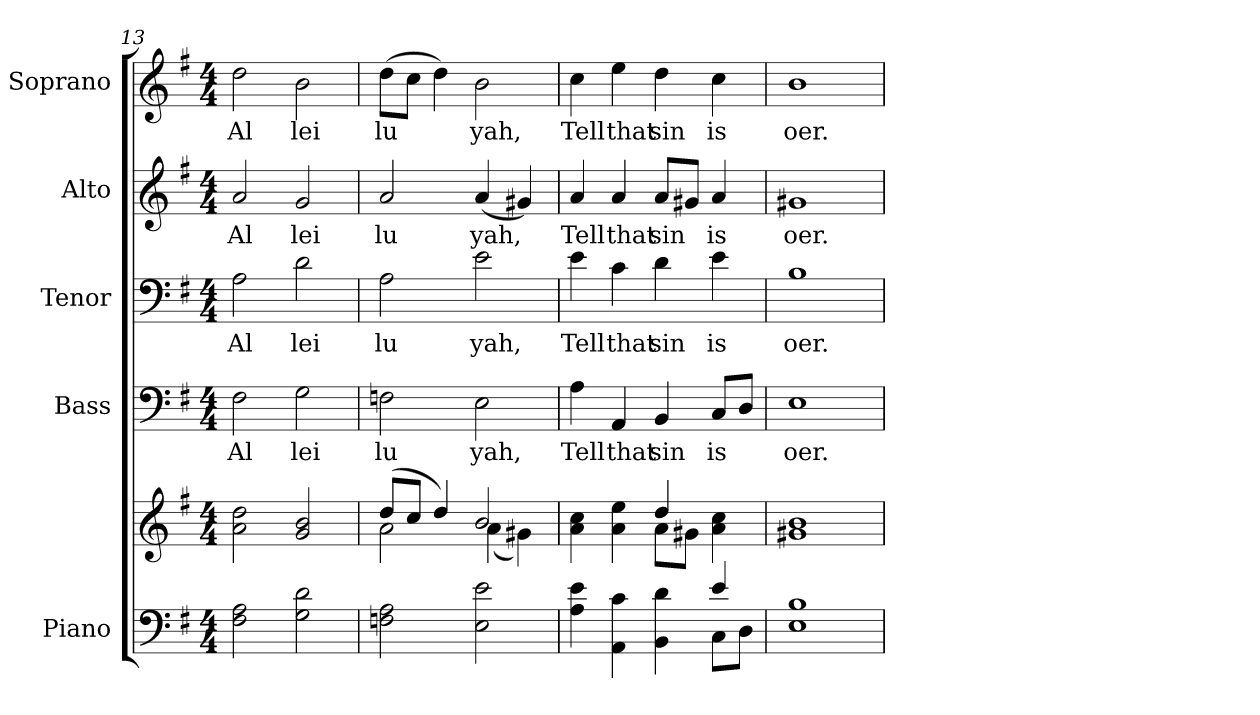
**kern	**kern	**kern	**text	**kern	**text	**kern	**text	**kern	**text
*part5	*part5	*part4	*part4	*part3	*part3	*part2	*part2	*part1	*part1
*staff6	*staff5	*staff4	*staff4	*staff3	*staff3	*staff2	*staff2	*staff1	*staff1
*I"Piano	*	*I"Bass	*	*I"Tenor	*	*I"Alto	*	*I"Soprano	*
*I'Pno.	*	*I'B.	*	*I'T.	*	*I'A.	*	*I'S.	*
!!LO:PB:g=z
*clefF4	*clefG2	*clefF4	*	*clefF4	*	*clefG2	*	*clefG2	*
*k[f#]	*k[f#]	*k[f#]	*	*k[f#]	*	*k[f#]	*	*k[f#]	*
*G:	*G:	*G:	*	*G:	*	*G:	*	*G:	*
*M4/4	*M4/4	*M4/4	*	*M4/4	*	*M4/4	*	*M4/4	*
=13	=13	=13	=13	=13	=13	=13	=13	=13	=13
*	*^	*	*	*	*	*	*	*	*
!	!	!	!	!LO:LY:b:color=#000000	!	!	!	!	!	!
!	!	!	!	!	!	!LO:LY:b:color=#000000	!	!	!	!
!	!	!	!	!	!	!	!	!LO:LY:b:color=#000000	!	!
!	!	!	!	!	!	!	!	!	!	!LO:LY:b:color=#000000
2F#i\ 2Ai	2ai\ 2ddi	2ryy	2F#i\	Al	2Ai\	Al	2ai/	Al	2ddi\	Al
!	!	!	!	!LO:LY:b:color=#000000	!	!	!	!	!	!
!	!	!	!	!	!	!LO:LY:b:color=#000000	!	!	!	!
!	!	!	!	!	!	!	!	!LO:LY:b:color=#000000	!	!
!	!	!	!	!	!	!	!	!	!	!LO:LY:b:color=#000000
2Gi\ 2di	2gi/ 2bi	2ryy	2Gi\	lei	2di\	lei	2gi/	lei	2bi\	lei
=14	=14	=14	=14	=14	=14	=14	=14	=14	=14	=14
!	!	!	!	!LO:LY:b:color=#000000	!	!	!	!	!	!
!	!	!	!	!	!	!LO:LY:b:color=#000000	!	!	!	!
!	!	!	!	!	!	!	!	!LO:LY:b:color=#000000	!	!
!	!	!	!	!	!	!	!	!	!	!LO:LY:b:color=#000000
2Fni\ 2Ai	(8ddi/L	2ai\	2Fni\	lu	2Ai\	lu	2ai/	lu	(8ddi\L	lu
.	8cci/J	.	.	.	.	.	.	.	8cci\J	.
.	4ddi/)	.	.	.	.	.	.	.	4ddi\)	.
!	!	!	!	!LO:LY:b:color=#000000	!	!	!	!	!	!
!	!	!	!	!	!	!LO:LY:b:color=#000000	!	!	!	!
!	!	!	!	!	!	!	!	!LO:LY:b:color=#000000	!	!
!	!	!	!	!	!	!	!	!	!	!LO:LY:b:color=#000000
2Ei\ 2ei	2bi/	(4ai\	2Ei\	yah,	2ei\	yah,	(4ai/	yah,	2bi\	yah,
.	.	4g#Xi\)	.	.	.	.	4g#Xi/)	.	.	.
=15	=15	=15	=15	=15	=15	=15	=15	=15	=15	=15
*^	*	*	*	*	*	*	*	*	*	*
!	!	!	!	!	!LO:LY:b:color=#000000	!	!	!	!	!	!
!	!	!	!	!	!	!	!LO:LY:b:color=#000000	!	!	!	!
!	!	!	!	!	!	!	!	!	!LO:LY:b:color=#000000	!	!
!	!	!	!	!	!	!	!	!	!	!	!LO:LY:b:color=#000000
4Ai\ 4ei	2ryy	4ai\ 4cci	2ryy	4Ai\	Tell	4ei\	Tell	4ai/	Tell	4cci\	Tell
!	!	!	!	!	!LO:LY:b:color=#000000	!	!	!	!	!	!
!	!	!	!	!	!	!	!LO:LY:b:color=#000000	!	!	!	!
!	!	!	!	!	!	!	!	!	!LO:LY:b:color=#000000	!	!
!	!	!	!	!	!	!	!	!	!	!	!LO:LY:b:color=#000000
4AAi\ 4ci	.	4ai\ 4eei	.	4AAi/	that	4ci\	that	4ai/	that	4eei\	that
!	!	!	!	!	!LO:LY:b:color=#000000	!	!	!	!	!	!
!	!	!	!	!	!	!	!LO:LY:b:color=#000000	!	!	!	!
!	!	!	!	!	!	!	!	!	!LO:LY:b:color=#000000	!	!
!	!	!	!	!	!	!	!	!	!	!	!LO:LY:b:color=#000000
4BBi\ 4di	4ryy	4ddi/	8ai\L	4BBi/	sin	4di\	sin	8ai/L	sin	4ddi\	sin
.	.	.	8g#Xi\J	.	.	.	.	8g#Xi/J	.	.	.
!	!	!	!	!	!LO:LY:b:color=#000000	!	!	!	!	!	!
!	!	!	!	!	!	!	!LO:LY:b:color=#000000	!	!	!	!
!	!	!	!	!	!	!	!	!	!LO:LY:b:color=#000000	!	!
!	!	!	!	!	!	!	!	!	!	!	!LO:LY:b:color=#000000
4ei/	8Ci\L	4ai\ 4cci	4ryy	8Ci/L	is	4ei\	is	4ai/	is	4cci\	is
.	8Di\J	.	.	8Di/J	.	.	.	.	.	.	.
*v	*v	*	*	*	*	*	*	*	*	*	*
*	*v	*v	*	*	*	*	*	*	*	*
!!LO:PB:g=z
=16	=16	=16	=16	=16	=16	=16	=16	=16	=16
*^	*	*	*	*	*	*	*	*	*
!	!	!	!	!LO:LY:b:color=#000000	!	!	!	!	!	!
*v	*v	*	*	*	*	*	*	*	*	*
*^	*	*	*	*	*	*	*	*	*
!	!	!	!	!	!	!LO:LY:b:color=#000000	!	!	!	!
*v	*v	*	*	*	*	*	*	*	*	*
*^	*	*	*	*	*	*	*	*	*
!	!	!	!	!	!	!	!	!LO:LY:b:color=#000000	!	!
*v	*v	*	*	*	*	*	*	*	*	*
*^	*	*	*	*	*	*	*	*	*
!	!	!	!	!	!	!	!	!	!	!LO:LY:b:color=#000000
*v	*v	*	*	*	*	*	*	*	*	*
1Ei 1Bi	1g#Xi 1bi	1Ei	oer.	1Bi	oer.	1g#Xi	oer.	1bi	oer.
=	=	=	=	=	=	=	=	=	=
*-	*-	*-	*-	*-	*-	*-	*-	*-	*-
